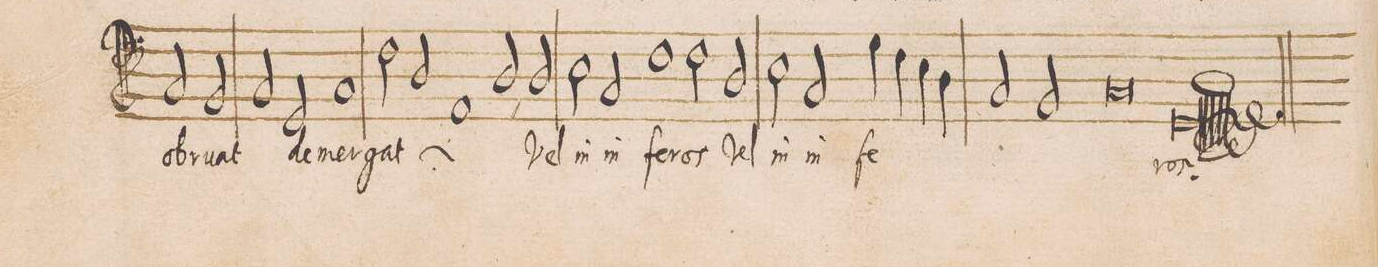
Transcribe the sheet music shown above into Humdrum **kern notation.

**kern	**text
*I"BASVS	*
*clefF4	*
*k[]	*
*met(C|)	*
*M2/1	*
2C/	o-
2BB/	-bru-
=29-	=29-
2C/	-at
2GG/	de-
1C	-mer-
=30-	=30-
2F\	-gat
*	*ij
2D/	de-
1AA	-mer-
=31-	=31-
2D,</	-gat
*	*Xij
2D/	vel
2E\	in
2C/	in-
=32-	=32-
1F	-fe-
2F\	-ros
2D/	vel
=33-	=33-
2E\	in
2C/	in-
4G\	-fe-
4F\	.
4E\	.
4D\	.
=34-	=34-
2C/	.
2BB/	.
0C	.
=35-	=35-
1GG	-ros.
=-	=-
*-	*-
